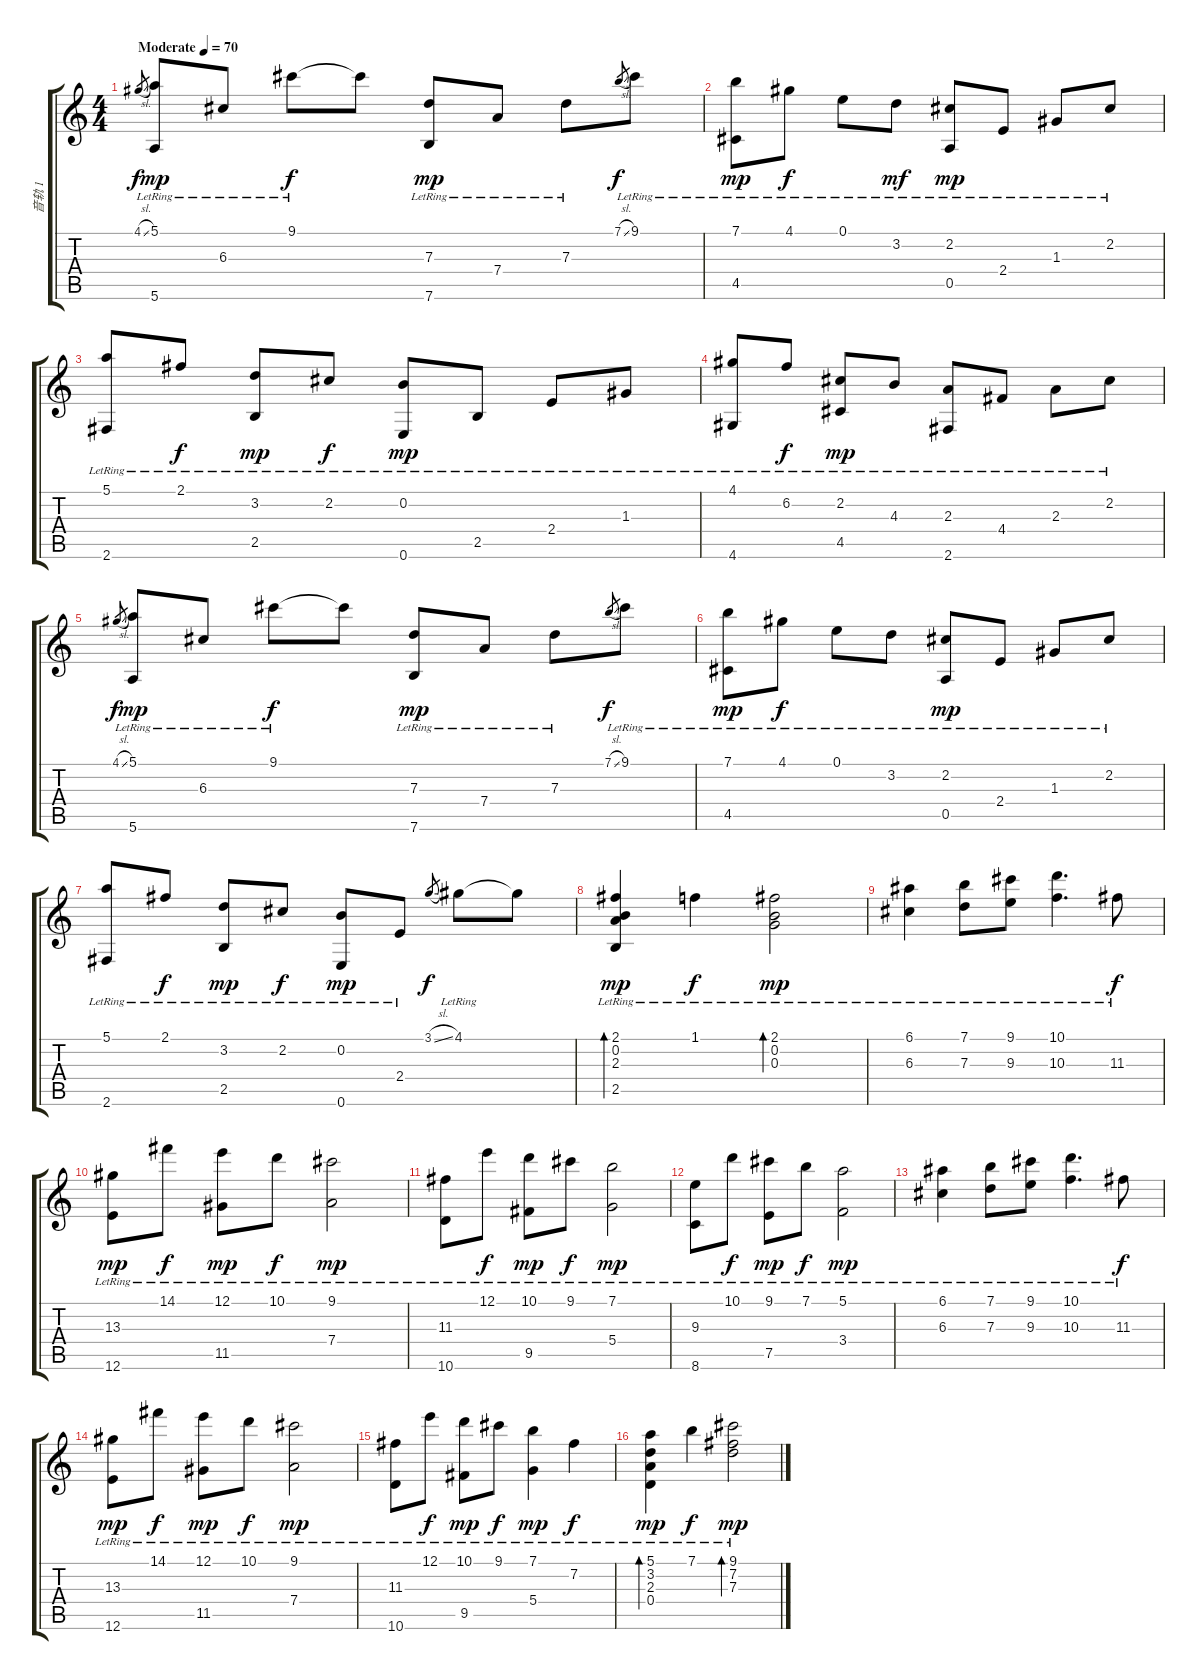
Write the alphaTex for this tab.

\track ("音轨 1" "音轨 1") {instrument acousticguitarnylon}
\staff {score tabs}
\tuning (E4 B3 G3 D3 A2 E2) {hide}
\ts (4 4)
\tempo (70 "Moderate")
\clef g2
\ks c
4.1{sl}.8{gr dy f instrument acousticguitarnylon} (5.1{lr} 5.6{lr}).8{dy mp} 6.3{lr}.8 9.1{lr}.8{dy f} 9.1{t}.8 (7.3{lr} 7.6{lr}).8{dy mp} 7.4{lr}.8 7.3{lr}.8 7.1{sl}.8{gr dy f} 9.1{lr}.8 |
(7.1{lr} 4.5{lr}).8{dy mp} 4.1{lr}.8{dy f} 0.1{lr}.8 3.2{lr}.8{dy mf} (2.2{lr} 0.5{lr}).8{dy mp} 2.4{lr}.8 1.3{lr}.8 2.2{lr}.8 |
(5.1{lr} 2.6{lr}).8 2.1{lr}.8{dy f} (3.2{lr} 2.5{lr}).8{dy mp} 2.2{lr}.8{dy f} (0.2{lr} 0.6{lr}).8{dy mp} 2.5{lr}.8 2.4{lr}.8 1.3{lr}.8 |
(4.1{lr} 4.6{lr}).8 6.2{lr}.8{dy f} (2.2{lr} 4.5{lr}).8{dy mp} 4.3{lr}.8 (2.3{lr} 2.6{lr}).8 4.4{lr}.8 2.3{lr}.8 2.2{lr}.8 |
4.1{sl}.8{gr dy f} (5.1{lr} 5.6{lr}).8{dy mp} 6.3{lr}.8 9.1{lr}.8{dy f} 9.1{t}.8 (7.3{lr} 7.6{lr}).8{dy mp} 7.4{lr}.8 7.3{lr}.8 7.1{sl}.8{gr dy f} 9.1{lr}.8 |
(7.1{lr} 4.5{lr}).8{dy mp} 4.1{lr}.8{dy f} 0.1{lr}.8 3.2{lr}.8 (2.2{lr} 0.5{lr}).8{dy mp} 2.4{lr}.8 1.3{lr}.8 2.2{lr}.8 |
(5.1{lr} 2.6{lr}).8 2.1{lr}.8{dy f} (3.2{lr} 2.5{lr}).8{dy mp} 2.2{lr}.8{dy f} (0.2{lr} 0.6{lr}).8{dy mp} 2.4{lr}.8 3.1{sl}.8{gr dy f} 4.1{lr}.8 4.1{t}.8 |
(2.1{lr} 0.2{lr} 2.3{lr} 2.5{lr}).4{bd 120 dy mp} 1.1{lr}.4{dy f} (2.1{lr} 0.2{lr} 0.3{lr}).2{bd 120 dy mp} |
(6.1{lr} 6.3{lr}).4 (7.1{lr} 7.3{lr}).8 (9.1{lr} 9.3{lr}).8 (10.1{lr} 10.3{lr}).4{d} 11.3{lr}.8{dy f} |
(13.3{lr} 12.6{lr}).8{dy mp} 14.1{lr}.8{dy f} (12.1{lr} 11.5{lr}).8{dy mp} 10.1{lr}.8{dy f} (9.1{lr} 7.4{lr}).2{dy mp} |
(11.3{lr} 10.6{lr}).8 12.1{lr}.8{dy f} (10.1{lr} 9.5{lr}).8{dy mp} 9.1{lr}.8{dy f} (7.1{lr} 5.4{lr}).2{dy mp} |
(9.3{lr} 8.6{lr}).8 10.1{lr}.8{dy f} (9.1{lr} 7.5{lr}).8{dy mp} 7.1{lr}.8{dy f} (5.1{lr} 3.4{lr}).2{dy mp} |
(6.1{lr} 6.3{lr}).4 (7.1{lr} 7.3{lr}).8 (9.1{lr} 9.3{lr}).8 (10.1{lr} 10.3{lr}).4{d} 11.3{lr}.8{dy f} |
(13.3{lr} 12.6{lr}).8{dy mp} 14.1{lr}.8{dy f} (12.1{lr} 11.5{lr}).8{dy mp} 10.1{lr}.8{dy f} (9.1{lr} 7.4{lr}).2{dy mp} |
(11.3{lr} 10.6{lr}).8 12.1{lr}.8{dy f} (10.1{lr} 9.5{lr}).8{dy mp} 9.1{lr}.8{dy f} (7.1{lr} 5.4{lr}).4{dy mp} 7.2{lr}.4{dy f} |
(5.1{lr} 3.2{lr} 2.3{lr} 0.4{lr}).4{bd 120 dy mp} 7.1{lr}.4{dy f} (9.1{lr} 7.2{lr} 7.3{lr}).2{bd 120 dy mp}
